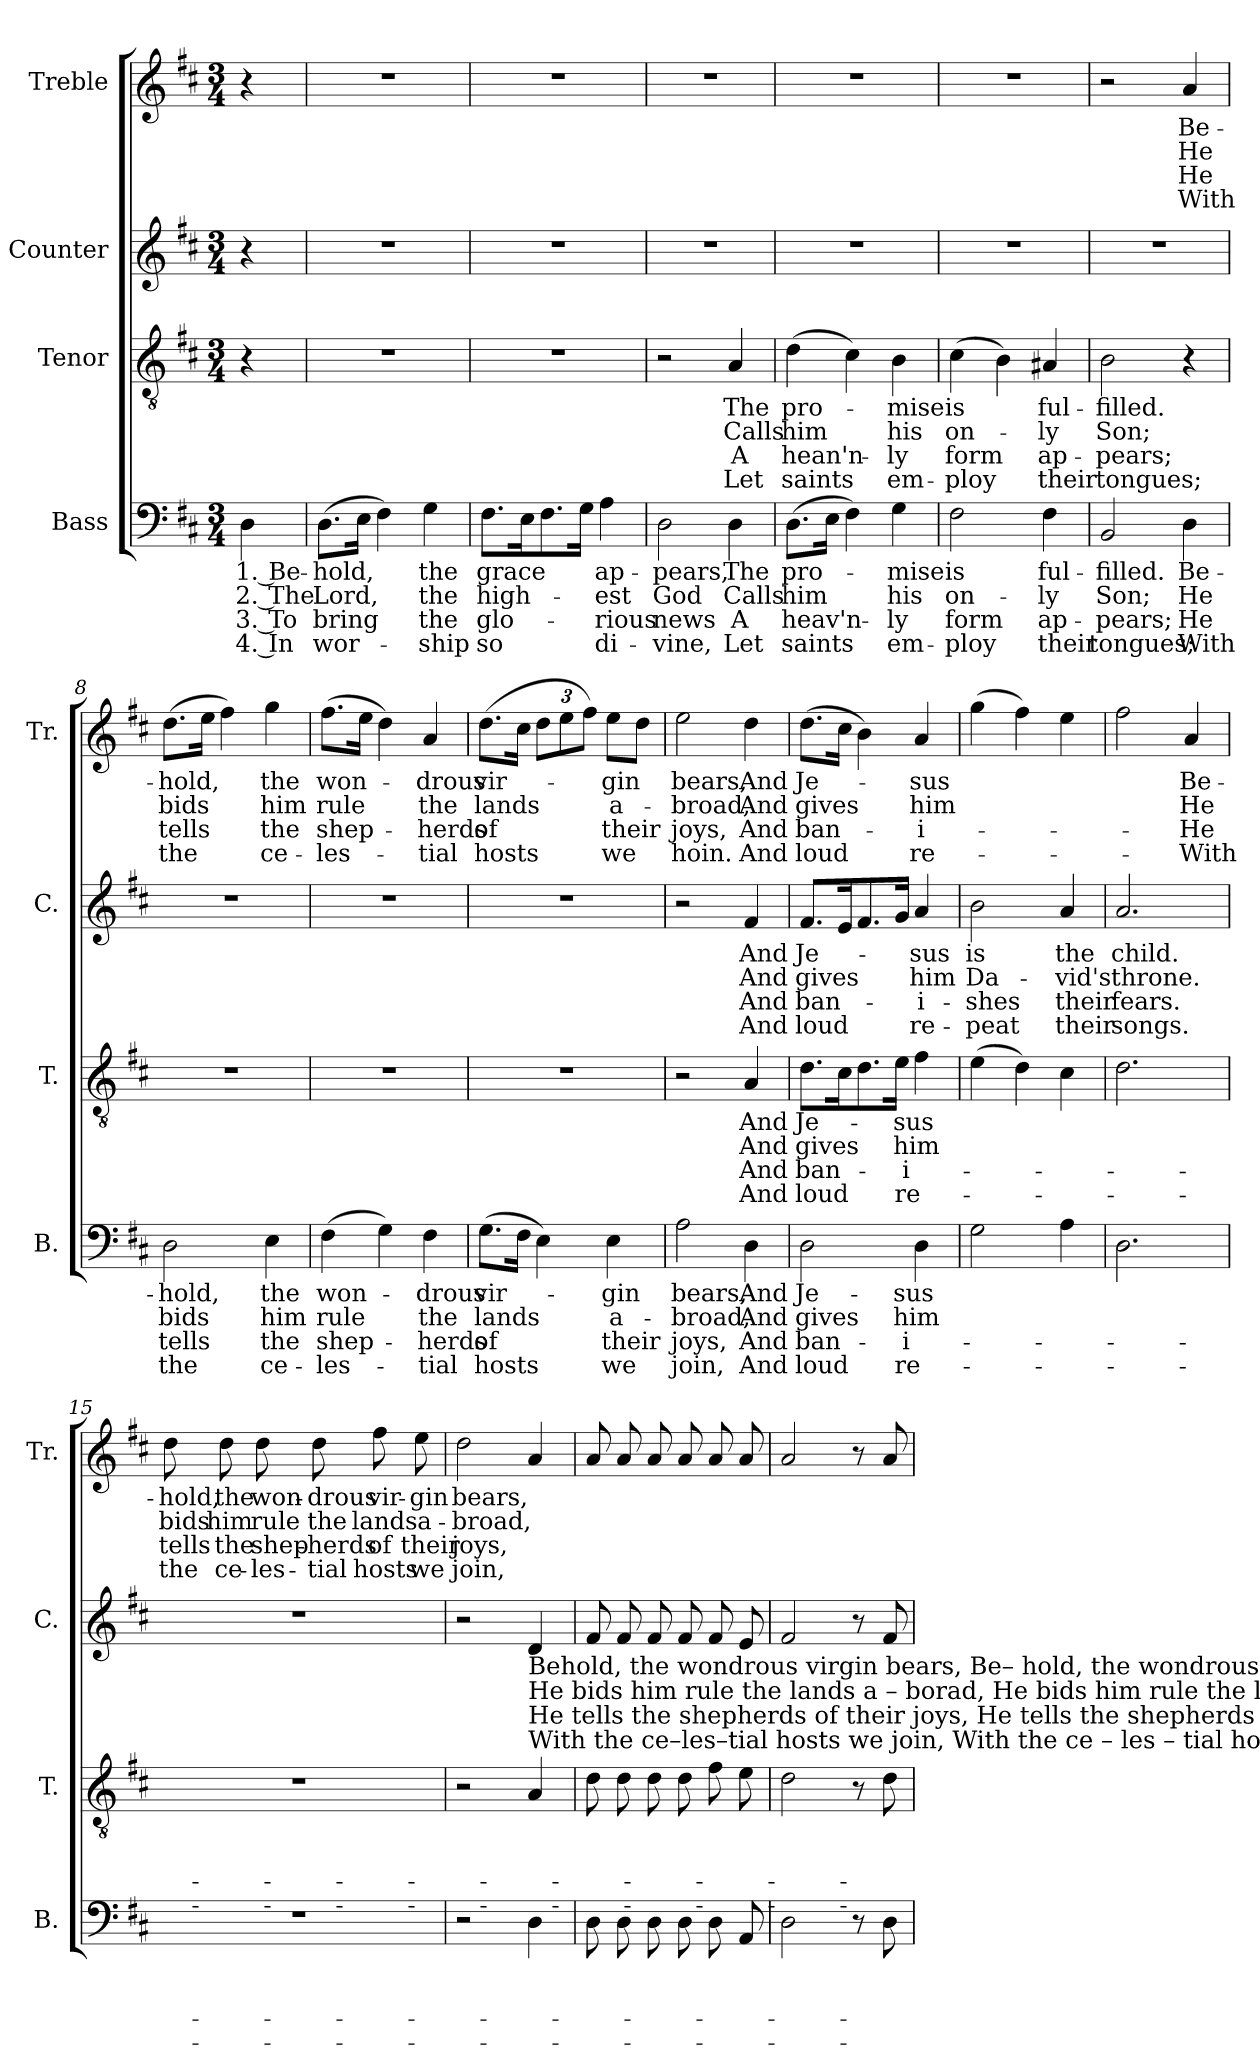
**kern	**text	**text	**text	**text	**kern	**text	**text	**text	**text	**kern	**text	**text	**text	**text	**kern	**text	**text	**text	**text
*part4	*part4	*part4	*part4	*part4	*part3	*part3	*part3	*part3	*part3	*part2	*part2	*part2	*part2	*part2	*part1	*part1	*part1	*part1	*part1
*staff4	*staff4	*staff4	*staff4	*staff4	*staff3	*staff3	*staff3	*staff3	*staff3	*staff2	*staff2	*staff2	*staff2	*staff2	*staff1	*staff1	*staff1	*staff1	*staff1
*I"Bass	*	*	*	*	*I"Tenor	*	*	*	*	*I"Counter	*	*	*	*	*I"Treble	*	*	*	*
*I'B.	*	*	*	*	*I'T.	*	*	*	*	*I'C.	*	*	*	*	*I'Tr.	*	*	*	*
*clefF4	*	*	*	*	*clefGv2	*	*	*	*	*clefG2	*	*	*	*	*clefG2	*	*	*	*
*k[f#c#]	*	*	*	*	*k[f#c#]	*	*	*	*	*k[f#c#]	*	*	*	*	*k[f#c#]	*	*	*	*
*M3/4	*	*	*	*	*M3/4	*	*	*	*	*M3/4	*	*	*	*	*M3/4	*	*	*	*
*MM90	*	*	*	*	*MM90	*	*	*	*	*MM90	*	*	*	*	*MM90	*	*	*	*
=1	=1	=1	=1	=1	=1	=1	=1	=1	=1	=1	=1	=1	=1	=1	=1	=1	=1	=1	=1
!	!LO:LY:b	!LO:LY:b	!LO:LY:b	!LO:LY:b	!	!	!	!	!	!	!	!	!	!	!	!	!	!	!
4D!\	1. Be-	2. The	3. To	4. In	4r	.	.	.	.	4r	.	.	.	.	4r	.	.	.	.
=2	=2	=2	=2	=2	=2	=2	=2	=2	=2	=2	=2	=2	=2	=2	=2	=2	=2	=2	=2
!	!LO:LY:b	!LO:LY:b	!LO:LY:b	!LO:LY:b	!	!	!	!	!	!	!	!	!	!	!	!	!	!	!
(>8.D!\L	-hold,	Lord,	bring	wor-	2.r	.	.	.	.	2.r	.	.	.	.	2.r	.	.	.	.
16E!\Jk	.	.	.	.	.	.	.	.	.	.	.	.	.	.	.	.	.	.	.
4F#!\)	.	.	.	.	.	.	.	.	.	.	.	.	.	.	.	.	.	.	.
!	!LO:LY:b	!LO:LY:b	!LO:LY:b	!LO:LY:b	!	!	!	!	!	!	!	!	!	!	!	!	!	!	!
4G!\	the	the	the	-ship	.	.	.	.	.	.	.	.	.	.	.	.	.	.	.
=3	=3	=3	=3	=3	=3	=3	=3	=3	=3	=3	=3	=3	=3	=3	=3	=3	=3	=3	=3
!	!LO:LY:b	!LO:LY:b	!LO:LY:b	!LO:LY:b	!	!	!	!	!	!	!	!	!	!	!	!	!	!	!
8.F#!\L	grace	high-	glo-	so	2.r	.	.	.	.	2.r	.	.	.	.	2.r	.	.	.	.
16E!\K	.	.	.	.	.	.	.	.	.	.	.	.	.	.	.	.	.	.	.
8.F#!\	.	.	.	.	.	.	.	.	.	.	.	.	.	.	.	.	.	.	.
16G!\Jk	.	.	.	.	.	.	.	.	.	.	.	.	.	.	.	.	.	.	.
!	!LO:LY:b	!LO:LY:b	!LO:LY:b	!LO:LY:b	!	!	!	!	!	!	!	!	!	!	!	!	!	!	!
4A!\	ap-	est	-rious	di-	.	.	.	.	.	.	.	.	.	.	.	.	.	.	.
=4	=4	=4	=4	=4	=4	=4	=4	=4	=4	=4	=4	=4	=4	=4	=4	=4	=4	=4	=4
!	!LO:LY:b	!LO:LY:b	!LO:LY:b	!LO:LY:b	!	!	!	!	!	!	!	!	!	!	!	!	!	!	!
2D!\	-pears,	God	news	-vine,	2r	.	.	.	.	2.r	.	.	.	.	2.r	.	.	.	.
!	!LO:LY:b	!LO:LY:b	!LO:LY:b	!LO:LY:b	!	!LO:LY:b	!LO:LY:b	!LO:LY:b	!LO:LY:b	!	!	!	!	!	!	!	!	!	!
4D!\	The	Calls	A	Let	4A!/	The	Calls	A	Let	.	.	.	.	.	.	.	.	.	.
=5	=5	=5	=5	=5	=5	=5	=5	=5	=5	=5	=5	=5	=5	=5	=5	=5	=5	=5	=5
!	!LO:LY:b	!LO:LY:b	!LO:LY:b	!LO:LY:b	!	!LO:LY:b	!LO:LY:b	!LO:LY:b	!LO:LY:b	!	!	!	!	!	!	!	!	!	!
(>8.D!\L	pro-	him	heav'n-	saints	(>4d!\	pro-	him	hean'n-	saints	2.r	.	.	.	.	2.r	.	.	.	.
16E!\Jk	.	.	.	.	.	.	.	.	.	.	.	.	.	.	.	.	.	.	.
4F#!\)	.	.	.	.	4c#!\)	.	.	.	.	.	.	.	.	.	.	.	.	.	.
!	!LO:LY:b	!LO:LY:b	!LO:LY:b	!LO:LY:b	!	!LO:LY:b	!LO:LY:b	!LO:LY:b	!LO:LY:b	!	!	!	!	!	!	!	!	!	!
4G!\	-mise	his	-ly	em-	4B!\	-mise	his	-ly	em-	.	.	.	.	.	.	.	.	.	.
=6	=6	=6	=6	=6	=6	=6	=6	=6	=6	=6	=6	=6	=6	=6	=6	=6	=6	=6	=6
!	!LO:LY:b	!LO:LY:b	!LO:LY:b	!LO:LY:b	!	!LO:LY:b	!LO:LY:b	!LO:LY:b	!LO:LY:b	!	!	!	!	!	!	!	!	!	!
2F#!\	is	on-	form	-ploy	(>4c#!\	is	on-	form	-ploy	2.r	.	.	.	.	2.r	.	.	.	.
.	.	.	.	.	4B!\)	.	.	.	.	.	.	.	.	.	.	.	.	.	.
!	!LO:LY:b	!LO:LY:b	!LO:LY:b	!LO:LY:b	!	!LO:LY:b	!LO:LY:b	!LO:LY:b	!LO:LY:b	!	!	!	!	!	!	!	!	!	!
4F#!\	ful-	-ly	ap-	their	4A#X!/	ful-	-ly	ap-	their	.	.	.	.	.	.	.	.	.	.
=7	=7	=7	=7	=7	=7	=7	=7	=7	=7	=7	=7	=7	=7	=7	=7	=7	=7	=7	=7
!	!LO:LY:b	!LO:LY:b	!LO:LY:b	!LO:LY:b	!	!LO:LY:b	!LO:LY:b	!LO:LY:b	!LO:LY:b	!	!	!	!	!	!	!	!	!	!
2BB!/	-filled.	Son;	-pears;	tongues;	2B!\	-filled.	Son;	-pears;	tongues;	2.r	.	.	.	.	2r	.	.	.	.
!	!LO:LY:b	!LO:LY:b	!LO:LY:b	!LO:LY:b	!	!	!	!	!	!	!	!	!	!	!	!LO:LY:b	!LO:LY:b	!LO:LY:b	!LO:LY:b
4D!\	Be-	He	He	With	4r	.	.	.	.	.	.	.	.	.	4a!/	Be-	He	He	With
=8	=8	=8	=8	=8	=8	=8	=8	=8	=8	=8	=8	=8	=8	=8	=8	=8	=8	=8	=8
!	!LO:LY:b	!LO:LY:b	!LO:LY:b	!LO:LY:b	!	!	!	!	!	!	!	!	!	!	!	!LO:LY:b	!LO:LY:b	!LO:LY:b	!LO:LY:b
2D!\	-hold,	bids	tells	the	2.r	.	.	.	.	2.r	.	.	.	.	(>8.dd!\L	-hold,	bids	tells	the
.	.	.	.	.	.	.	.	.	.	.	.	.	.	.	16ee!\Jk	.	.	.	.
.	.	.	.	.	.	.	.	.	.	.	.	.	.	.	4ff#!\)	.	.	.	.
!	!LO:LY:b	!LO:LY:b	!LO:LY:b	!LO:LY:b	!	!	!	!	!	!	!	!	!	!	!	!LO:LY:b	!LO:LY:b	!LO:LY:b	!LO:LY:b
4E!\	the	him	the	ce-	.	.	.	.	.	.	.	.	.	.	4gg!\	the	him	the	ce-
=9	=9	=9	=9	=9	=9	=9	=9	=9	=9	=9	=9	=9	=9	=9	=9	=9	=9	=9	=9
!	!LO:LY:b	!LO:LY:b	!LO:LY:b	!LO:LY:b	!	!	!	!	!	!	!	!	!	!	!	!LO:LY:b	!LO:LY:b	!LO:LY:b	!LO:LY:b
(>4F#!\	won-	rule	shep-	-les-	2.r	.	.	.	.	2.r	.	.	.	.	(>8.ff#!\L	won-	rule	shep-	-les-
.	.	.	.	.	.	.	.	.	.	.	.	.	.	.	16ee!\Jk	.	.	.	.
4G!\)	.	.	.	.	.	.	.	.	.	.	.	.	.	.	4dd!\)	.	.	.	.
!	!LO:LY:b	!LO:LY:b	!LO:LY:b	!LO:LY:b	!	!	!	!	!	!	!	!	!	!	!	!LO:LY:b	!LO:LY:b	!LO:LY:b	!LO:LY:b
4F#!\	-drous	the	-herds	-tial	.	.	.	.	.	.	.	.	.	.	4a!/	-drous	the	-herds	-tial
=10	=10	=10	=10	=10	=10	=10	=10	=10	=10	=10	=10	=10	=10	=10	=10	=10	=10	=10	=10
!	!LO:LY:b	!LO:LY:b	!LO:LY:b	!LO:LY:b	!	!	!	!	!	!	!	!	!	!	!	!LO:LY:b	!LO:LY:b	!LO:LY:b	!LO:LY:b
(>8.G!\L	vir-	lands	of	hosts	2.r	.	.	.	.	2.r	.	.	.	.	(>8.dd!\L	vir-	lands	of	hosts
16F#!\Jk	.	.	.	.	.	.	.	.	.	.	.	.	.	.	16cc#!\Jk	.	.	.	.
*	*	*	*	*	*	*	*	*	*	*	*	*	*	*	*Xbrackettup	*	*	*	*
4E!\)	.	.	.	.	.	.	.	.	.	.	.	.	.	.	12dd!\L	.	.	.	.
.	.	.	.	.	.	.	.	.	.	.	.	.	.	.	12ee!\	.	.	.	.
.	.	.	.	.	.	.	.	.	.	.	.	.	.	.	12ff#!\J)	.	.	.	.
!	!LO:LY:b	!LO:LY:b	!LO:LY:b	!LO:LY:b	!	!	!	!	!	!	!	!	!	!	!	!LO:LY:b	!LO:LY:b	!LO:LY:b	!LO:LY:b
4E!\	-gin	a-	their	we	.	.	.	.	.	.	.	.	.	.	8ee!\L	-gin	a-	their	we
.	.	.	.	.	.	.	.	.	.	.	.	.	.	.	8dd!\J	.	.	.	.
=11	=11	=11	=11	=11	=11	=11	=11	=11	=11	=11	=11	=11	=11	=11	=11	=11	=11	=11	=11
!	!LO:LY:b	!LO:LY:b	!LO:LY:b	!LO:LY:b	!	!	!	!	!	!	!	!	!	!	!	!LO:LY:b	!LO:LY:b	!LO:LY:b	!LO:LY:b
2A!\	bears,	-broad,	joys,	join,	2r	.	.	.	.	2r	.	.	.	.	2ee!\	bears,	-broad,	joys,	hoin.
!	!LO:LY:b	!LO:LY:b	!LO:LY:b	!LO:LY:b	!	!LO:LY:b	!LO:LY:b	!LO:LY:b	!LO:LY:b	!	!LO:LY:b	!LO:LY:b	!LO:LY:b	!LO:LY:b	!	!LO:LY:b	!LO:LY:b	!LO:LY:b	!LO:LY:b
4D!\	And	And	And	And	4A!/	And	And	And	And	4f#!/	And	And	And	And	4dd!\	And	And	And	And
=12	=12	=12	=12	=12	=12	=12	=12	=12	=12	=12	=12	=12	=12	=12	=12	=12	=12	=12	=12
!	!LO:LY:b	!LO:LY:b	!LO:LY:b	!LO:LY:b	!	!LO:LY:b	!LO:LY:b	!LO:LY:b	!LO:LY:b	!	!LO:LY:b	!LO:LY:b	!LO:LY:b	!LO:LY:b	!	!LO:LY:b	!LO:LY:b	!LO:LY:b	!LO:LY:b
2D!\	Je-	gives	ban-	loud	8.d!\L	Je-	gives	ban-	loud	8.f#!/L	Je-	gives	ban-	loud	(>8.dd!\L	Je-	gives	ban-	loud
.	.	.	.	.	16c#!\K	.	.	.	.	16e!/K	.	.	.	.	16cc#!\Jk	.	.	.	.
.	.	.	.	.	8.d!\	.	.	.	.	8.f#!/	.	.	.	.	4b!\)	.	.	.	.
.	.	.	.	.	16e!\Jk	.	.	.	.	16g!/Jk	.	.	.	.	.	.	.	.	.
!	!LO:LY:b	!LO:LY:b	!LO:LY:b	!LO:LY:b	!	!LO:LY:b	!LO:LY:b	!LO:LY:b	!LO:LY:b	!	!LO:LY:b	!LO:LY:b	!LO:LY:b	!LO:LY:b	!	!LO:LY:b	!LO:LY:b	!LO:LY:b	!LO:LY:b
4D!\	-sus	him	-i-	re-	4f#!\	-sus	him	-i-	re-	4a!/	-sus	him	-i-	re-	4a!/	-sus	him	-i-	re-
!!LO:LB:g=z
=13	=13	=13	=13	=13	=13	=13	=13	=13	=13	=13	=13	=13	=13	=13	=13	=13	=13	=13	=13
!	!	!	!	!	!	!	!	!	!	!	!LO:LY:b	!LO:LY:b	!LO:LY:b	!LO:LY:b	!	!	!	!	!
2G!\	.	.	.	.	(>4e!\	.	.	.	.	2b!\	is	Da-	-shes	-peat	(>4gg!\	.	.	.	.
.	.	.	.	.	4d!\)	.	.	.	.	.	.	.	.	.	4ff#!\)	.	.	.	.
!	!	!	!	!	!	!	!	!	!	!	!LO:LY:b	!LO:LY:b	!LO:LY:b	!LO:LY:b	!	!	!	!	!
4A!\	.	.	.	.	4c#!\	.	.	.	.	4a!/	the	-vid's	their	their	4ee!\	.	.	.	.
=14	=14	=14	=14	=14	=14	=14	=14	=14	=14	=14	=14	=14	=14	=14	=14	=14	=14	=14	=14
!	!	!	!	!	!	!	!	!	!	!	!LO:LY:b	!LO:LY:b	!LO:LY:b	!LO:LY:b	!	!	!	!	!
2.D!\	.	.	.	.	2.d!\	.	.	.	.	2.a!/	child.	throne.	fears.	songs.	2ff#!\	.	.	.	.
!	!	!	!	!	!	!	!	!	!	!	!	!	!	!	!	!LO:LY:b	!LO:LY:b	!LO:LY:b	!LO:LY:b
.	.	.	.	.	.	.	.	.	.	.	.	.	.	.	4a!/	Be-	He	He	With
=15	=15	=15	=15	=15	=15	=15	=15	=15	=15	=15	=15	=15	=15	=15	=15	=15	=15	=15	=15
!	!	!	!	!	!	!	!	!	!	!	!	!	!	!	!	!LO:LY:b	!LO:LY:b	!LO:LY:b	!LO:LY:b
2.r	.	.	.	.	2.r	.	.	.	.	2.r	.	.	.	.	8dd!\	-hold,	bids	tells	the
!	!	!	!	!	!	!	!	!	!	!	!	!	!	!	!	!LO:LY:b	!LO:LY:b	!LO:LY:b	!LO:LY:b
.	.	.	.	.	.	.	.	.	.	.	.	.	.	.	8dd!\	the	him	the	ce-
!	!	!	!	!	!	!	!	!	!	!	!	!	!	!	!	!LO:LY:b	!LO:LY:b	!LO:LY:b	!LO:LY:b
.	.	.	.	.	.	.	.	.	.	.	.	.	.	.	8dd!\	won-	rule	shep-	-les-
!	!	!	!	!	!	!	!	!	!	!	!	!	!	!	!	!LO:LY:b	!LO:LY:b	!LO:LY:b	!LO:LY:b
.	.	.	.	.	.	.	.	.	.	.	.	.	.	.	8dd!\	-drous	the	-herds	-tial
!	!	!	!	!	!	!	!	!	!	!	!	!	!	!	!	!LO:LY:b	!LO:LY:b	!LO:LY:b	!LO:LY:b
.	.	.	.	.	.	.	.	.	.	.	.	.	.	.	8ff#!\	vir-	lands	of	hosts
!	!	!	!	!	!	!	!	!	!	!	!	!	!	!	!	!LO:LY:b	!LO:LY:b	!LO:LY:b	!LO:LY:b
.	.	.	.	.	.	.	.	.	.	.	.	.	.	.	8ee!\	-gin	a-	their	we
=16	=16	=16	=16	=16	=16	=16	=16	=16	=16	=16	=16	=16	=16	=16	=16	=16	=16	=16	=16
!	!	!	!	!	!	!	!	!	!	!	!	!	!	!	!	!LO:LY:b	!LO:LY:b	!LO:LY:b	!LO:LY:b
2r	.	.	.	.	2r	.	.	.	.	2r	.	.	.	.	2dd!\	bears,	-broad,	joys,	join,
!	!	!	!	!	!	!	!	!	!	!LO:TX:b:t=Behold, the  wondrous  virgin     bears,  Be– hold,  the  wondrous  vir–gin  bears, And Je       –     sus        is     the    child.	!	!	!	!	!	!	!	!	!
!	!	!	!	!	!	!	!	!	!	!LO:TX:b:t=He bids him rule  the  lands a – borad,  He   bids   him  rule  the  lands a–broad, And  gives         him      Da–vid's  throne.	!	!	!	!	!	!	!	!	!
!	!	!	!	!	!	!	!	!	!	!LO:TX:b:t=He  tells  the shepherds  of  their  joys,   He   tells   the  shepherds  of  their  joys, And  ban    –     i     –    shes  their fears.	!	!	!	!	!	!	!	!	!
!	!	!	!	!	!	!	!	!	!	!LO:TX:b:t=With  the ce–les–tial  hosts we     join,    With  the ce – les – tial  hosts  we   join,  And  loud         re   –    peat  their songs.	!	!	!	!	!	!	!	!	!
4D!\	.	.	.	.	4A!/	.	.	.	.	4d!/	.	.	.	.	4a!/	.	.	.	.
=17	=17	=17	=17	=17	=17	=17	=17	=17	=17	=17	=17	=17	=17	=17	=17	=17	=17	=17	=17
8D!\	.	.	.	.	8d!\	.	.	.	.	8f#!/	.	.	.	.	8a!/	.	.	.	.
8D!\	.	.	.	.	8d!\	.	.	.	.	8f#!/	.	.	.	.	8a!/	.	.	.	.
8D!\	.	.	.	.	8d!\	.	.	.	.	8f#!/	.	.	.	.	8a!/	.	.	.	.
8D!\	.	.	.	.	8d!\	.	.	.	.	8f#!/	.	.	.	.	8a!/	.	.	.	.
8D!\	.	.	.	.	8f#!\	.	.	.	.	8f#!/	.	.	.	.	8a!/	.	.	.	.
8AA!/	.	.	.	.	8e!\	.	.	.	.	8e!/	.	.	.	.	8a!/	.	.	.	.
=18	=18	=18	=18	=18	=18	=18	=18	=18	=18	=18	=18	=18	=18	=18	=18	=18	=18	=18	=18
2D!\	.	.	.	.	2d!\	.	.	.	.	2f#!/	.	.	.	.	2a!/	.	.	.	.
8r	.	.	.	.	8r	.	.	.	.	8r	.	.	.	.	8r	.	.	.	.
8D!\	.	.	.	.	8d!\	.	.	.	.	8f#!/	.	.	.	.	8a!/	.	.	.	.
=	=	=	=	=	=	=	=	=	=	=	=	=	=	=	=	=	=	=	=
*-	*-	*-	*-	*-	*-	*-	*-	*-	*-	*-	*-	*-	*-	*-	*-	*-	*-	*-	*-
